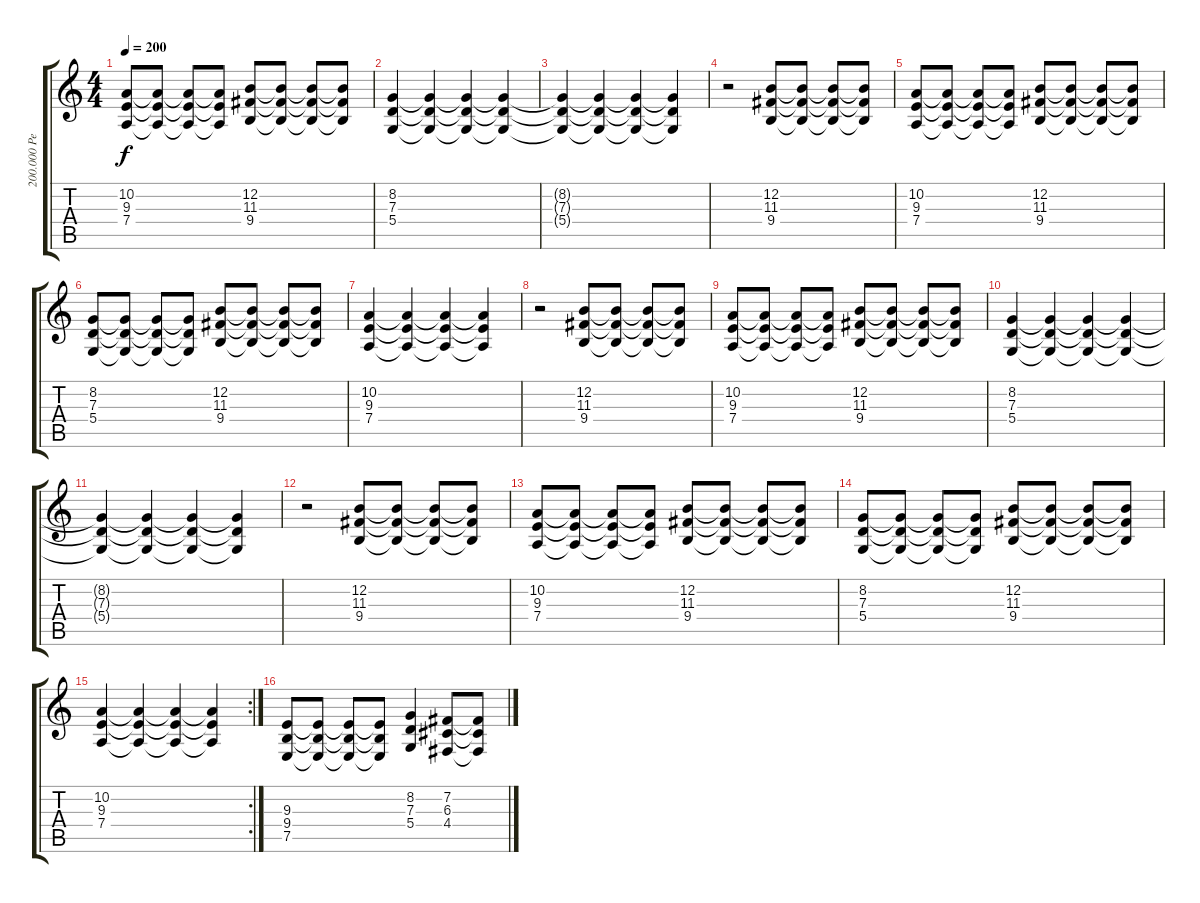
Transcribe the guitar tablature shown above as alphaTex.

\track ("200.000 Personas (Gritos y Coros)" "200.000 Pe") {instrument applause}
\staff {score tabs}
\tuning (E4 B3 G3 D3 A2 E2) {hide}
\ts (4 4)
\tempo 200
\clef g2
\ks c
(10.2 9.3 7.4).8{dy f volume 16} (10.2{t} 9.3{t} 7.4{t}).8 (10.2{t} 9.3{t} 7.4{t}).8{volume 11} (10.2{t} 9.3{t} 7.4{t}).8{volume 9} (12.2 11.3 9.4).8{volume 16} (12.2{t} 11.3{t} 9.4{t}).8 (12.2{t} 11.3{t} 9.4{t}).8{volume 11} (12.2{t} 11.3{t} 9.4{t}).8{volume 9} |
(8.2 7.3 5.4).4{volume 16} (8.2{t} 7.3{t} 5.4{t}).4{volume 12} (8.2{t} 7.3{t} 5.4{t}).4{volume 11} (8.2{t} 7.3{t} 5.4{t}).4{volume 9} |
(8.2{t} 7.3{t} 5.4{t}).4{volume 8} (8.2{t} 7.3{t} 5.4{t}).4 (8.2{t} 7.3{t} 5.4{t}).4 (8.2{t} 7.3{t} 5.4{t}).4 |
r.2 (12.2 11.3 9.4).8{volume 13} (12.2{t} 11.3{t} 9.4{t}).8 (12.2{t} 11.3{t} 9.4{t}).8{volume 11} (12.2{t} 11.3{t} 9.4{t}).8{volume 10} |
(10.2 9.3 7.4).8{volume 16} (10.2{t} 9.3{t} 7.4{t}).8 (10.2{t} 9.3{t} 7.4{t}).8{volume 11} (10.2{t} 9.3{t} 7.4{t}).8{volume 10} (12.2 11.3 9.4).8{volume 16} (12.2{t} 11.3{t} 9.4{t}).8 (12.2{t} 11.3{t} 9.4{t}).8{volume 12} (12.2{t} 11.3{t} 9.4{t}).8{volume 10} |
(8.2 7.3 5.4).8{volume 16} (8.2{t} 7.3{t} 5.4{t}).8 (8.2{t} 7.3{t} 5.4{t}).8{volume 11} (8.2{t} 7.3{t} 5.4{t}).8{volume 10} (12.2 11.3 9.4).8{volume 16} (12.2{t} 11.3{t} 9.4{t}).8 (12.2{t} 11.3{t} 9.4{t}).8{volume 11} (12.2{t} 11.3{t} 9.4{t}).8{volume 9} |
(10.2 9.3 7.4).4{volume 16} (10.2{t} 9.3{t} 7.4{t}).4{volume 12} (10.2{t} 9.3{t} 7.4{t}).4{volume 10} (10.2{t} 9.3{t} 7.4{t}).4{volume 9} |
r.2 (12.2 11.3 9.4).8{instrument applause} (12.2{t} 11.3{t} 9.4{t}).8 (12.2{t} 11.3{t} 9.4{t}).8 (12.2{t} 11.3{t} 9.4{t}).8 |
(10.2 9.3 7.4).8{volume 16} (10.2{t} 9.3{t} 7.4{t}).8{volume 12} (10.2{t} 9.3{t} 7.4{t}).8{volume 11} (10.2{t} 9.3{t} 7.4{t}).8{volume 9} (12.2 11.3 9.4).8{volume 16} (12.2{t} 11.3{t} 9.4{t}).8 (12.2{t} 11.3{t} 9.4{t}).8{volume 11} (12.2{t} 11.3{t} 9.4{t}).8{volume 9} |
(8.2 7.3 5.4).4{volume 16} (8.2{t} 7.3{t} 5.4{t}).4{volume 12} (8.2{t} 7.3{t} 5.4{t}).4{volume 11} (8.2{t} 7.3{t} 5.4{t}).4 |
(8.2{t} 7.3{t} 5.4{t}).4{volume 8} (8.2{t} 7.3{t} 5.4{t}).4 (8.2{t} 7.3{t} 5.4{t}).4 (8.2{t} 7.3{t} 5.4{t}).4 |
r.2 (12.2 11.3 9.4).8{volume 13} (12.2{t} 11.3{t} 9.4{t}).8 (12.2{t} 11.3{t} 9.4{t}).8{volume 11} (12.2{t} 11.3{t} 9.4{t}).8{volume 10} |
(10.2 9.3 7.4).8{volume 16} (10.2{t} 9.3{t} 7.4{t}).8 (10.2{t} 9.3{t} 7.4{t}).8{volume 11} (10.2{t} 9.3{t} 7.4{t}).8{volume 10} (12.2 11.3 9.4).8{volume 16} (12.2{t} 11.3{t} 9.4{t}).8 (12.2{t} 11.3{t} 9.4{t}).8{volume 12} (12.2{t} 11.3{t} 9.4{t}).8{volume 10} |
(8.2 7.3 5.4).8{volume 16} (8.2{t} 7.3{t} 5.4{t}).8 (8.2{t} 7.3{t} 5.4{t}).8{volume 11} (8.2{t} 7.3{t} 5.4{t}).8{volume 10} (12.2 11.3 9.4).8{volume 16} (12.2{t} 11.3{t} 9.4{t}).8 (12.2{t} 11.3{t} 9.4{t}).8{volume 11} (12.2{t} 11.3{t} 9.4{t}).8{volume 9} |
\rc 2
(10.2 9.3 7.4).4{volume 16} (10.2{t} 9.3{t} 7.4{t}).4{volume 12} (10.2{t} 9.3{t} 7.4{t}).4{volume 10} (10.2{t} 9.3{t} 7.4{t}).4{volume 9} |
(9.3 9.4 7.5).8{volume 16} (9.3{t} 9.4{t} 7.5{t}).8{volume 12} (9.3{t} 9.4{t} 7.5{t}).8{volume 10} (9.3{t} 9.4{t} 7.5{t}).8{volume 9} (8.2 7.3 5.4).4{volume 16} (7.2 6.3 4.4).8{volume 16} (7.2{t} 6.3{t} 4.4{t}).8{volume 12}
